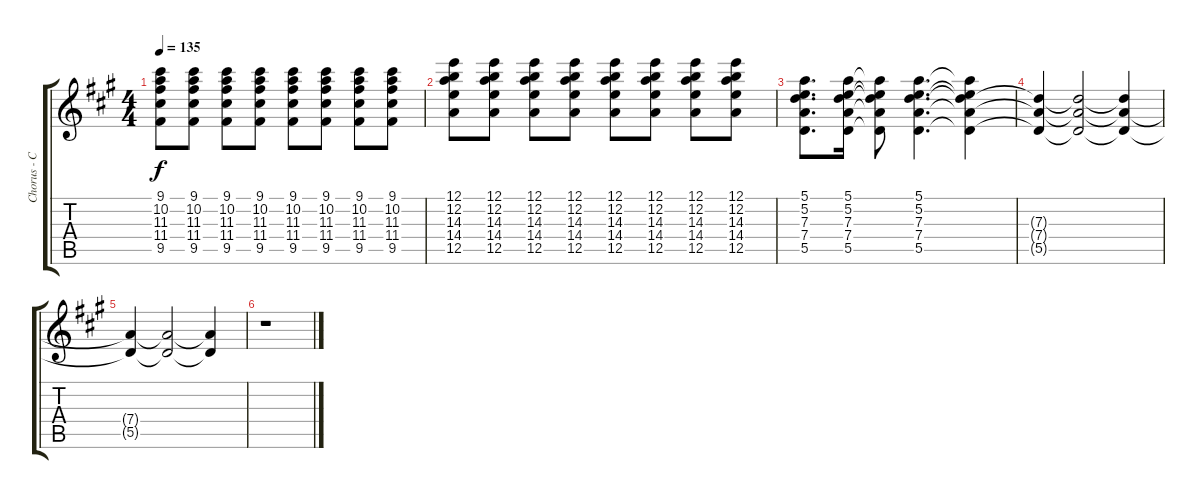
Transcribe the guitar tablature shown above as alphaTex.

\track ("Chorus - Clean" "Chorus - C") {instrument electricbassfinger}
\staff {score tabs}
\tuning (E4 B3 G3 D3 A2 D2) {hide}
\ts (4 4)
\tempo 135
\clef g2
\ks a
(9.1 10.2 11.3 11.4 9.5).8{dy f} (9.1 10.2 11.3 11.4 9.5).8 (9.1 10.2 11.3 11.4 9.5).8 (9.1 10.2 11.3 11.4 9.5).8 (9.1 10.2 11.3 11.4 9.5).8 (9.1 10.2 11.3 11.4 9.5).8 (9.1 10.2 11.3 11.4 9.5).8 (9.1 10.2 11.3 11.4 9.5).8 |
(12.1 12.2 14.3 14.4 12.5).8 (12.1 12.2 14.3 14.4 12.5).8 (12.1 12.2 14.3 14.4 12.5).8 (12.1 12.2 14.3 14.4 12.5).8 (12.1 12.2 14.3 14.4 12.5).8 (12.1 12.2 14.3 14.4 12.5).8 (12.1 12.2 14.3 14.4 12.5).8 (12.1 12.2 14.3 14.4 12.5).8 |
(5.1 5.2 7.3 7.4 5.5).8{d} (5.1 5.2 7.3 7.4 5.5).16 (5.1{t} 5.2{t} 7.3{t} 7.4{t} 5.5{t}).8 (5.1 5.2 7.3 7.4 5.5).4{d} (5.1{t} 5.2{t} 7.3{t} 7.4{t} 5.5{t}).4 |
(7.3{t} 7.4{t} 5.5{t}).4 (7.3{t} 7.4{t} 5.5{t}).2 (7.3{t} 7.4{t} 5.5{t}).4 |
(7.4{t} 5.5{t}).4 (7.4{t} 5.5{t}).2 (7.4{t} 5.5{t}).4 |
r.1
